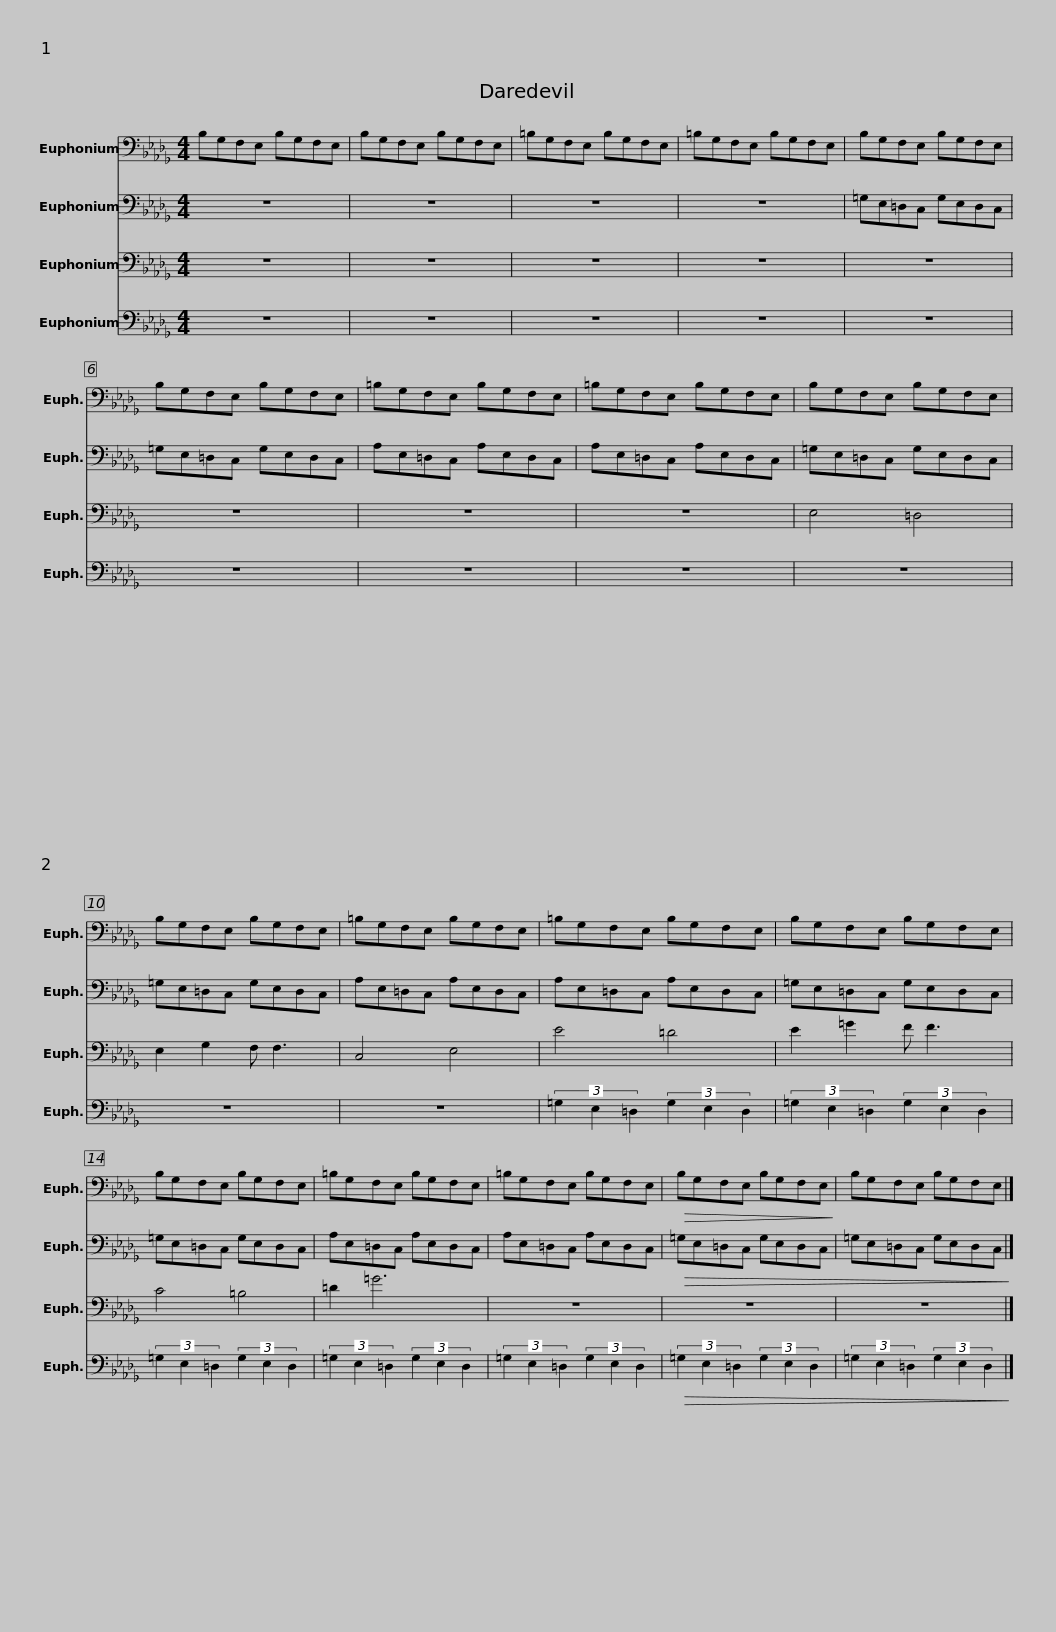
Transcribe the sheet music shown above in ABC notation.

X:1
%%score 1 2 3 4
L:1/8
M:4/4
I:linebreak $
K:Db
V:1 bass
V:2 bass
V:3 bass
V:4 bass
V:1
 B,G,F,E, B,G,F,E, | B,G,F,E, B,G,F,E, | =B,G,F,E, B,G,F,E, | =B,G,F,E, B,G,F,E, |$ B,G,F,E, B,G,F,E, | %5
 B,G,F,E, B,G,F,E, | =B,G,F,E, B,G,F,E, | =B,G,F,E, B,G,F,E, |$ B,G,F,E, B,G,F,E, | B,G,F,E, B,G,F,E, | %10
 =B,G,F,E, B,G,F,E, | =B,G,F,E, B,G,F,E, |$ B,G,F,E, B,G,F,E, | B,G,F,E, B,G,F,E, | =B,G,F,E, B,G,F,E, |$ %15
 =B,G,F,E, B,G,F,E, |!>(! B,G,F,E, B,G,F,E,!>)! | B,G,F,E, B,G,F,E, |] %18
V:2
 z8 | z8 | z8 | z8 |$ =G,E,=D,C, G,E,D,C, | %5
 =G,E,=D,C, G,E,D,C, | A,E,=D,C, A,E,D,C, | A,E,=D,C, A,E,D,C, |$ =G,E,=D,C, G,E,D,C, | =G,E,=D,C, G,E,D,C, | %10
 A,E,=D,C, A,E,D,C, | A,E,=D,C, A,E,D,C, |$ =G,E,=D,C, G,E,D,C, | =G,E,=D,C, G,E,D,C, | A,E,=D,C, A,E,D,C, |$ %15
 A,E,=D,C, A,E,D,C, |!>(! =G,E,=D,C, G,E,D,C, | =G,E,=D,C, G,E,D,C,!>)! |] %18
V:3
 z8 | z8 | z8 | z8 |$ z8 | %5
 z8 | z8 | z8 |$ E,4 =D,4 | E,2 G,2 F, F,3 | %10
 C,4 E,4 | E4 =D4 |$ E2 =G2 F F3 | C4 =B,4 | =D2 =G6 |$ %15
 z8 | z8 | z8 |] %18
V:4
 z8 | z8 | z8 | z8 |$ z8 | %5
 z8 | z8 | z8 |$ z8 | z8 | %10
 z8 | (3=G,2 E,2 =D,2 (3G,2 E,2 D,2 |$ (3=G,2 E,2 =D,2 (3G,2 E,2 D,2 | (3=G,2 E,2 =D,2 (3G,2 E,2 D,2 | (3=G,2 E,2 =D,2 (3G,2 E,2 D,2 |$ %15
 (3=G,2 E,2 =D,2 (3G,2 E,2 D,2 |!>(! (3=G,2 E,2 =D,2 (3G,2 E,2 D,2 | (3=G,2 E,2 =D,2 (3G,2 E,2 D,2!>)! |] %18
